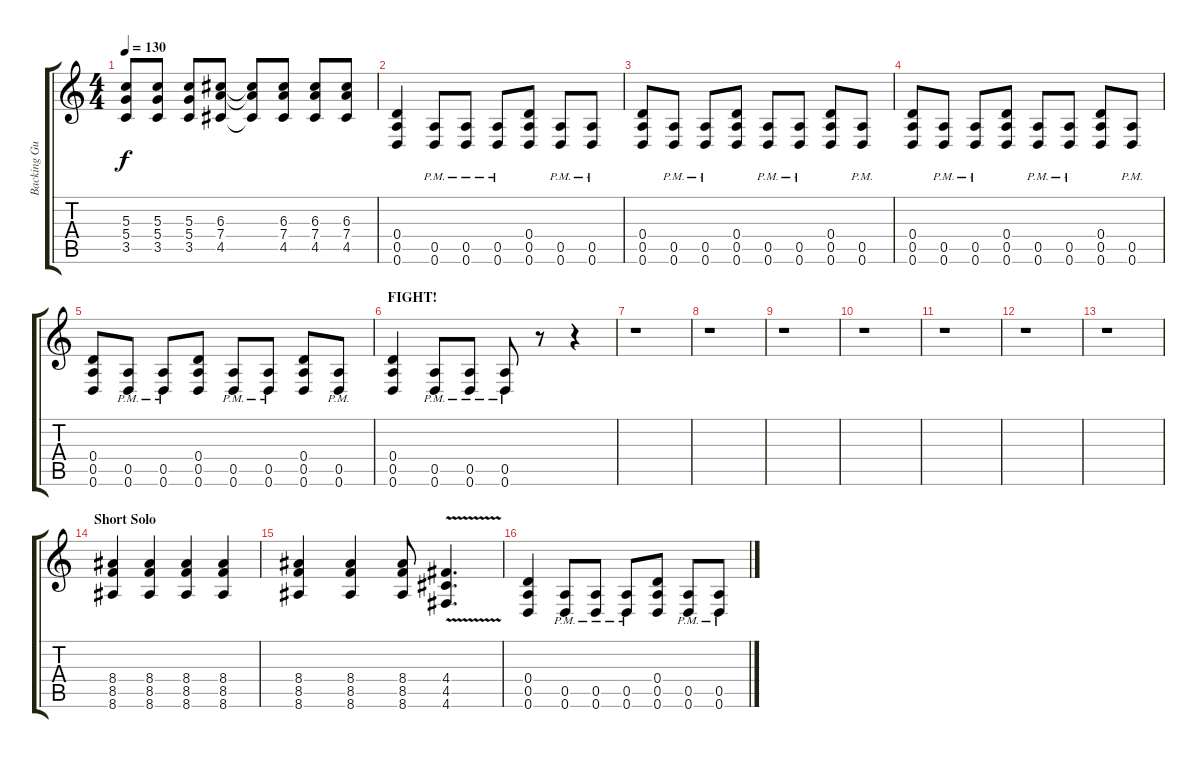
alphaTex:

\track ("Backing Guitar 1" "Backing Gu") {instrument distortionguitar}
\staff {score tabs}
\tuning (E4 B3 G3 D3 A2 D2) {hide}
\ts (4 4)
\tempo 130
\clef g2
\ks c
(5.3{t} 5.4{t} 3.5{t}).8{dy f} (5.3 5.4 3.5).8 (5.3 5.4 3.5).8 (6.3 7.4 4.5).8 (6.3{t} 7.4{t} 4.5{t}).8 (6.3 7.4 4.5).8 (6.3 7.4 4.5).8 (6.3 7.4 4.5).8 |
(0.4 0.5 0.6).4 (0.5{pm} 0.6{pm}).8 (0.5{pm} 0.6{pm}).8 (0.5{pm} 0.6{pm}).8 (0.4 0.5 0.6).8 (0.5{pm} 0.6{pm}).8 (0.5{pm} 0.6{pm}).8 |
(0.4 0.5 0.6).8 (0.5{pm} 0.6{pm}).8 (0.5{pm} 0.6{pm}).8 (0.4 0.5 0.6).8 (0.5{pm} 0.6{pm}).8 (0.5{pm} 0.6{pm}).8 (0.4 0.5 0.6).8 (0.5{pm} 0.6{pm}).8 |
(0.4 0.5 0.6).8 (0.5{pm} 0.6{pm}).8 (0.5{pm} 0.6{pm}).8 (0.4 0.5 0.6).8 (0.5{pm} 0.6{pm}).8 (0.5{pm} 0.6{pm}).8 (0.4 0.5 0.6).8 (0.5{pm} 0.6{pm}).8 |
(0.4 0.5 0.6).8 (0.5{pm} 0.6{pm}).8 (0.5{pm} 0.6{pm}).8 (0.4 0.5 0.6).8 (0.5{pm} 0.6{pm}).8 (0.5{pm} 0.6{pm}).8 (0.4 0.5 0.6).8 (0.5{pm} 0.6{pm}).8 |
\section ("" "FIGHT!")
(0.4 0.5 0.6).4 (0.5{pm} 0.6{pm}).8 (0.5{pm} 0.6{pm}).8 (0.5{pm} 0.6{pm}).8 r.8 r.4 |
r.1 |
r.1 |
r.1 |
r.1 |
r.1 |
r.1 |
r.1 |
\section ("" "Short Solo")
(8.4 8.5 8.6).4 (8.4 8.5 8.6).4 (8.4 8.5 8.6).4 (8.4 8.5 8.6).4 |
(8.4 8.5 8.6).4 (8.4 8.5 8.6).4 (8.4 8.5 8.6).8 (4.4{v} 4.5{v} 4.6{v}).4{d} |
(0.4 0.5 0.6).4 (0.5{pm} 0.6{pm}).8 (0.5{pm} 0.6{pm}).8 (0.5{pm} 0.6{pm}).8 (0.4 0.5 0.6).8 (0.5{pm} 0.6{pm}).8 (0.5{pm} 0.6{pm}).8
